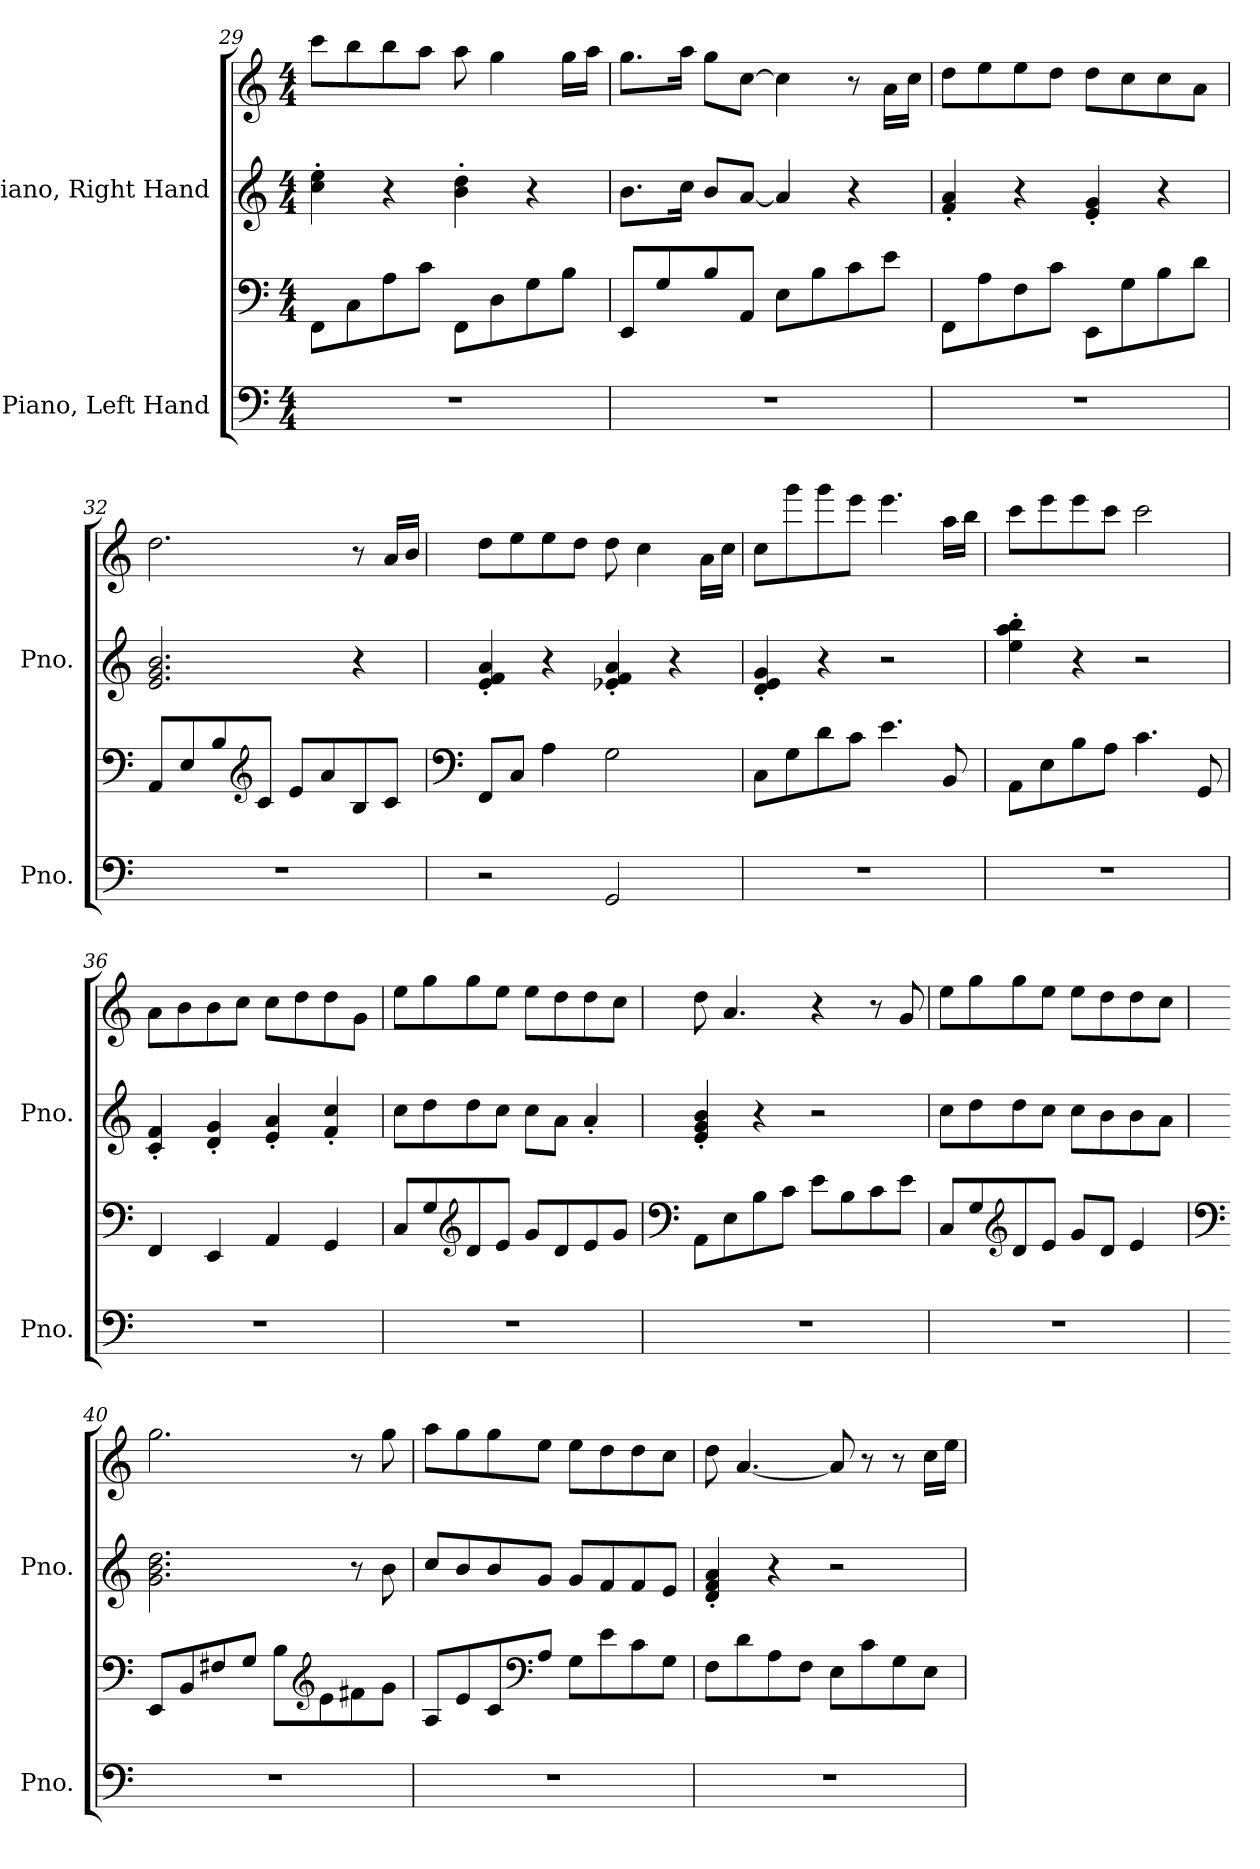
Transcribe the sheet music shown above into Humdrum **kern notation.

**kern	**kern	**kern	**kern
*part2	*part2	*part1	*part1
*staff4	*staff3	*staff2	*staff1
*I"Piano, Left Hand	*	*I"Piano, Right Hand	*
*I'Pno.	*	*I'Pno.	*
!!LO:LB:g=z
*clefF4	*clefF4	*clefG2	*clefG2
*k[]	*k[]	*k[]	*k[]
*M4/4	*M4/4	*M4/4	*M4/4
=29	=29	=29	=29
1r	8FF\L	4cc\' 4ee\'	8ccc\L
.	8C\	.	8bb\
.	8A\	4r	8bb\
.	8c\J	.	8aa\J
.	8FF\L	4b\' 4dd\'	8aa\
.	8D\	.	4gg\
.	8G\	4r	.
.	8B\J	.	16gg\LL
.	.	.	16aa\JJ
=30	=30	=30	=30
1r	8EE/L	8.b\L	8.gg\L
.	8G/	.	.
.	.	16cc\Jk	16aa\Jk
.	8B/	8b/L	8gg\L
.	8AA/J	[8a/J	[8cc\J
.	8E\L	4a/]	4cc\]
.	8B\	.	.
.	8c\	4r	8r
.	8e\J	.	16a\LL
.	.	.	16cc\JJ
=31	=31	=31	=31
1r	8FF\L	4f/' 4a/'	8dd\L
.	8A\	.	8ee\
.	8F\	4r	8ee\
.	8c\J	.	8dd\J
.	8EE\L	4e/' 4g/'	8dd\L
.	8G\	.	8cc\
.	8B\	4r	8cc\
.	8d\J	.	8a\J
=32	=32	=32	=32
1r	8AA/L	2.e/ 2.g/ 2.b/	2.dd\
.	8E/	.	.
.	8B/	.	.
*	*clefG2	*	*
.	8c/J	.	.
.	8e/L	.	.
.	8a/	.	.
.	8B/	4r	8r
.	8c/J	.	16a/LL
.	.	.	16b/JJ
!!LO:LB:g=z
=33	=33	=33	=33
*	*clefF4	*	*
2r	8FF/L	4e/' 4f/' 4a/'	8dd\L
.	8C/J	.	8ee\
.	4A\	4r	8ee\
.	.	.	8dd\J
2GG/	2G\	4e-X/' 4f/' 4a/'	8dd\
.	.	.	4cc\
.	.	4r	.
.	.	.	16a\LL
.	.	.	16cc\JJ
=34	=34	=34	=34
1r	8C\L	4d/' 4e/' 4g/'	8cc\L
.	8G\	.	8ggg\
.	8d\	4r	8ggg\
.	8c\J	.	8eee\J
.	4.e\	2r	4.eee\
.	8BB/	.	16aa\LL
.	.	.	16bb\JJ
=35	=35	=35	=35
1r	8AA\L	4ee\' 4aa\' 4bb\'	8ccc\L
.	8E\	.	8eee\
.	8B\	4r	8eee\
.	8A\J	.	8ccc\J
.	4.c\	2r	2ccc\
.	8GG/	.	.
=36	=36	=36	=36
1r	4FF/	4c/' 4f/'	8a\L
.	.	.	8b\
.	4EE/	4d/' 4g/'	8b\
.	.	.	8cc\J
.	4AA/	4e/' 4a/'	8cc\L
.	.	.	8dd\
.	4GG/	4f/' 4cc/'	8dd\
.	.	.	8g\J
!!LO:PB:g=z
=37	=37	=37	=37
1r	8C/L	8cc\L	8ee\L
.	8G/	8dd\	8gg\
*	*clefG2	*	*
.	8d/	8dd\	8gg\
.	8e/J	8cc\J	8ee\J
.	8g/L	8cc\L	8ee\L
.	8d/	8a\J	8dd\
.	8e/	4a'/	8dd\
.	8g/J	.	8cc\J
=38	=38	=38	=38
*	*clefF4	*	*
1r	8AA\L	4e/' 4g/' 4b/'	8dd\
.	8E\	.	4.a/
.	8B\	4r	.
.	8c\J	.	.
.	8e\L	2r	4r
.	8B\	.	.
.	8c\	.	8r
.	8e\J	.	8g/
=39	=39	=39	=39
1r	8C/L	8cc\L	8ee\L
.	8G/	8dd\	8gg\
*	*clefG2	*	*
.	8d/	8dd\	8gg\
.	8e/J	8cc\J	8ee\J
.	8g/L	8cc\L	8ee\L
.	8d/J	8b\	8dd\
.	4e/	8b\	8dd\
.	.	8a\J	8cc\J
!!LO:LB:g=z
=40	=40	=40	=40
*	*clefF4	*	*
1r	8EE/L	2.g\ 2.b\ 2.dd\	2.gg\
.	8BB/	.	.
.	8F#X/	.	.
.	8G/J	.	.
.	8B\L	.	.
*	*clefG2	*	*
.	8e\	.	.
.	8f#X\	8r	8r
.	8g\J	8b\	8gg\
=41	=41	=41	=41
1r	8A/L	8cc/L	8aa\L
.	8e/	8b/	8gg\
.	8c/	8b/	8gg\
*	*clefF4	*	*
.	8A/J	8g/J	8ee\J
.	8G\L	8g/L	8ee\L
.	8e\	8f/	8dd\
.	8c\	8f/	8dd\
.	8G\J	8e/J	8cc\J
=42	=42	=42	=42
1r	8F\L	4d/' 4f/' 4a/'	8dd\
.	8d\	.	[4.a/
.	8A\	4r	.
.	8F\J	.	.
.	8E\L	2r	8a/]
.	8c\	.	8r
.	8G\	.	8r
.	8E\J	.	16cc\LL
.	.	.	16ee\JJ
=	=	=	=
*-	*-	*-	*-
